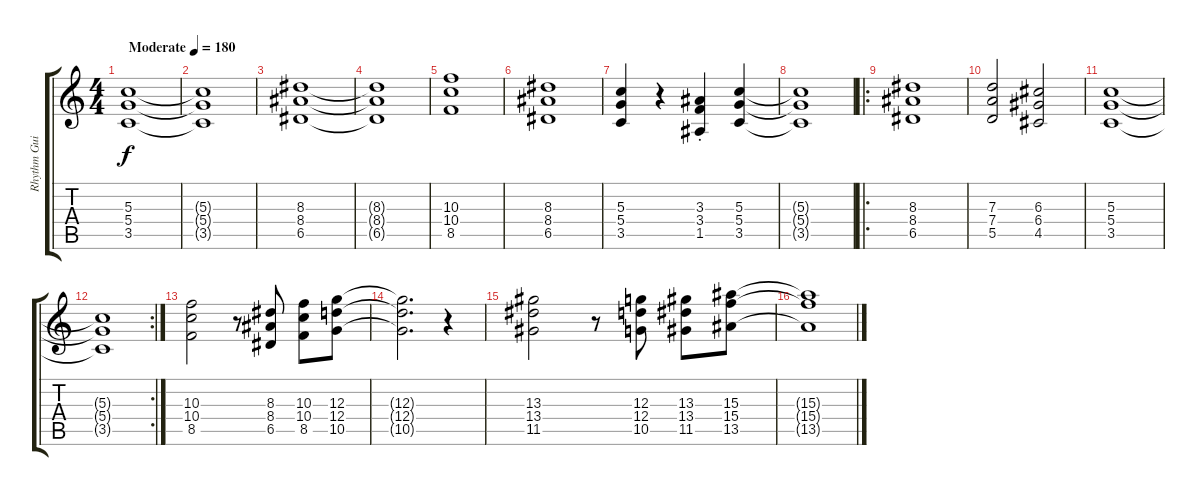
\track ("Rhythm Guitar" "Rhythm Gui") {instrument distortionguitar}
\staff {score tabs}
\tuning (E4 B3 G3 D3 A2 E2) {hide}
\ts (4 4)
\tempo (180 "Moderate")
\clef g2
\ks c
(5.3 5.4 3.5).1{dy f instrument distortionguitar} |
(5.3{t} 5.4{t} 3.5{t}).1 |
(8.3 8.4 6.5).1 |
(8.3{t} 8.4{t} 6.5{t}).1 |
(10.3 10.4 8.5).1 |
(8.3 8.4 6.5).1 |
(5.3 5.4 3.5).4 r.4 (3.3{st} 3.4{st} 1.5{st}).4 (5.3 5.4 3.5).4 |
(5.3{t} 5.4{t} 3.5{t}).1 |
\ro
(8.3 8.4 6.5).1 |
(7.3 7.4 5.5).2 (6.3 6.4 4.5).2 |
(5.3 5.4 3.5).1 |
\rc 2
(5.3{t} 5.4{t} 3.5{t}).1 |
(10.3 10.4 8.5).2 r.8 (8.3 8.4 6.5).8 (10.3 10.4 8.5).8 (12.3 12.4 10.5).8 |
(12.3{t} 12.4{t} 10.5{t}).2{d} r.4 |
(13.3 13.4 11.5).2 r.8 (12.3 12.4 10.5).8 (13.3 13.4 11.5).8 (15.3 15.4 13.5).8 |
(15.3{t} 15.4{t} 13.5{t}).1
